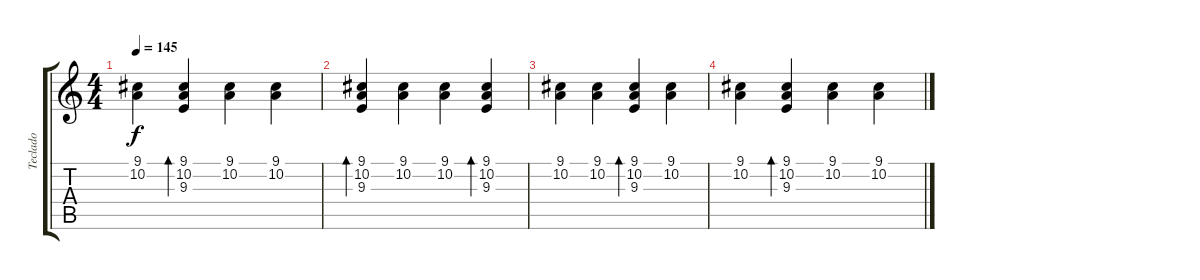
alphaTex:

\track ("Teclado" "Teclado") {instrument brightacousticpiano}
\staff {score tabs}
\tuning (E4 B3 G3 D3 A2 E2) {hide}
\ts (4 4)
\tempo 145
\clef g2
\ks c
(9.1 10.2).4{dy f} (9.1 10.2 9.3).4{bd 120} (9.1 10.2).4 (9.1 10.2).4 |
(9.1 10.2 9.3).4{bd 120} (9.1 10.2).4 (9.1 10.2).4 (9.1 10.2 9.3).4{bd 120} |
(9.1 10.2).4 (9.1 10.2).4 (9.1 10.2 9.3).4{bd 120} (9.1 10.2).4 |
(9.1 10.2).4 (9.1 10.2 9.3).4{bd 120} (9.1 10.2).4 (9.1 10.2).4
